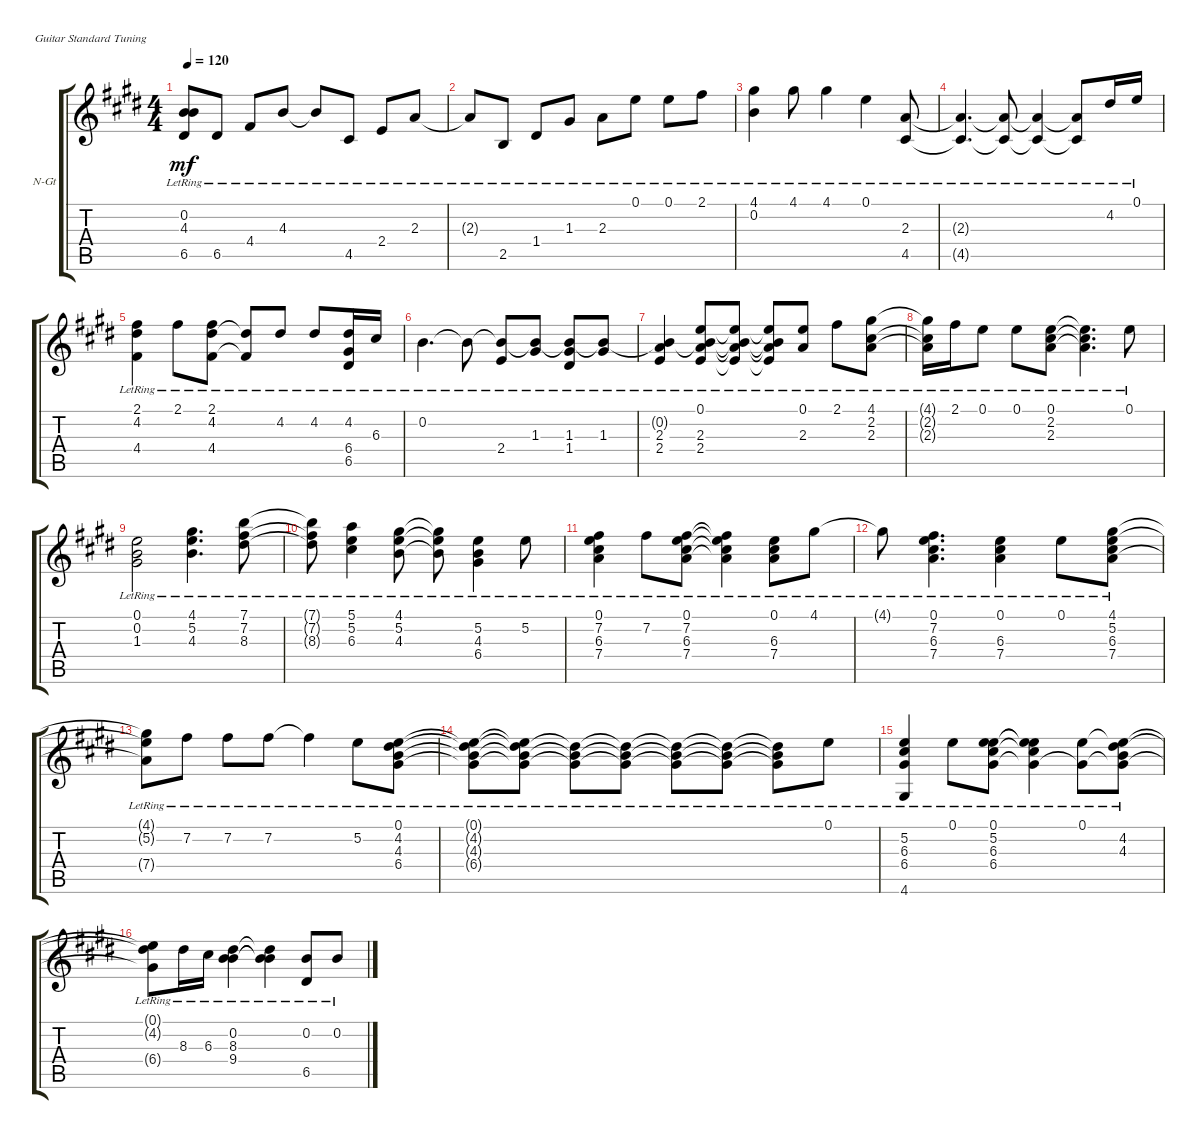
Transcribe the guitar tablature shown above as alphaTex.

\bracketExtendMode groupsimilarinstruments
\firstSystemTrackNameOrientation horizontal
\otherSystemsTrackNameOrientation horizontal
\track ("guitar standard" "N-Gt") {instrument acousticguitarnylon}
\staff {score tabs}
\tuning (E4 B3 G3 D3 A2 E2)
\ts (4 4)
\tempo 120
\clef g2
\ks e
(0.2{lr t} 4.3{lr t} 6.5{lr t}).8{dy mf} 6.5{lr}.8 4.4{lr}.8 4.3{lr}.8 4.3{lr t}.8 4.5{lr}.8 2.4{lr}.8 2.3{lr}.8 |
2.3{lr t}.8 2.5{lr}.8 1.4{lr}.8 1.3{lr}.8 2.3{lr}.8 0.1{lr}.8 0.1{lr}.8 2.1{lr}.8 |
(4.1{lr} 0.2{lr}).4 4.1{lr}.8 4.1{lr}.4 0.1{lr}.4 (2.3{lr} 4.5{lr}).8 |
(2.3{lr t} 4.5{lr t}).4{d} (2.3{lr t} 4.5{lr t}).8 (2.3{lr t} 4.5{lr t}).4 (2.3{lr t} 4.5{lr t}).8 4.2{lr}.16 0.1{lr}.16 |
(2.1{lr} 4.2{lr} 4.4{lr}).4 2.1{lr}.8 (2.1{lr} 4.2{lr} 4.4{lr}).8 (4.2{lr t} 4.4{lr t}).8 4.2{lr}.8 4.2{lr}.8 (4.2{lr} 6.4{lr} 6.5{lr}).16 6.3{lr}.16 |
0.2{lr}.4{d} 0.2{lr t}.8 (2.4{lr} 0.2{lr t}).8 (1.3{lr} 0.2{lr t}).8 (1.3{lr} 1.4{lr} 0.2{lr t}).8 (1.3{lr} 0.2{lr t}).8 |
(2.3{lr} 2.4{lr} 0.2{lr t}).4 (0.1{lr} 2.3{lr} 2.4{lr} 0.2{lr t}).8 (0.1{lr t} 0.2{lr t} 2.3{lr t} 2.4{lr t}).8 (0.1{lr t} 0.2{lr t} 2.3{lr t} 2.4{lr t}).8 (0.1{lr} 2.3{lr}).8 2.1{lr}.8 (4.1{lr} 2.2{lr} 2.3{lr}).8 |
(4.1{lr t} 2.2{lr t} 2.3{lr t}).16 2.1{lr}.16 0.1{lr}.8 0.1{lr}.8 (0.1{lr} 2.2{lr} 2.3{lr}).8 (0.1{lr t} 2.2{lr t} 2.3{lr t}).4{d} 0.1{lr}.8 |
(0.1{lr} 0.2{lr} 1.3{lr}).2 (4.1{lr} 5.2{lr} 4.3{lr}).4{d} (7.1{lr} 7.2{lr} 8.3{lr}).8 |
(7.1{lr t} 7.2{lr t} 8.3{lr t}).8 (5.1{lr} 5.2{lr} 6.3{lr}).4 (4.1{lr} 5.2{lr} 4.3{lr}).8 (4.1{lr t} 5.2{lr t} 4.3{lr t}).8 (5.2{lr} 4.3{lr} 6.4{lr}).4 5.2{lr}.8 |
(0.1{lr} 7.2{lr} 6.3{lr} 7.4{lr}).4 7.2{lr}.8 (0.1{lr} 7.2{lr} 6.3{lr} 7.4{lr}).8 (0.1{lr t} 7.2{lr t} 6.3{lr t} 7.4{lr t}).4 (0.1{lr} 6.3{lr} 7.4{lr}).8 4.1{lr}.8 |
4.1{lr t}.8 (0.1{lr} 7.2{lr} 6.3{lr} 7.4{lr}).4{d} (0.1{lr} 6.3{lr} 7.4{lr}).4 0.1{lr}.8 (4.1{lr} 5.2{lr} 6.3{lr} 7.4{lr}).8 |
(4.1{lr t} 5.2{lr t} 7.4{lr t}).8 7.2{lr}.8 7.2{lr}.8 7.2{lr}.8 7.2{lr t}.4 5.2{lr}.8 (0.1{lr} 4.2{lr} 4.3{lr} 6.4{lr}).8 |
(0.1{lr t} 4.2{lr t} 4.3{lr t} 6.4{lr t}).8 (0.1{lr t} 4.2{lr t} 4.3{lr t} 6.4{lr t}).8 (4.2{lr t} 4.3{lr t} 6.4{lr t}).8 (4.2{lr t} 4.3{lr t} 6.4{lr t}).8 (4.2{lr t} 4.3{lr t} 6.4{lr t}).8 (4.2{lr t} 4.3{lr t} 6.4{lr t}).8 (4.2{lr t} 4.3{lr t} 6.4{lr t}).8 0.1{lr}.8 |
(5.2{lr} 6.3{lr} 6.4{lr} 4.6{lr}).4 0.1{lr}.8 (0.1{lr} 5.2{lr} 6.3{lr} 6.4{lr}).8 (0.1{lr t} 5.2{lr t} 6.3{lr t} 6.4{lr t}).4 (0.1{lr} 6.4{lr t}).8 (4.2{lr} 4.3{lr} 0.1{lr t} 6.4{lr t}).8 |
(0.1{lr t} 4.2{lr t} 6.4{lr t}).8 8.3{lr}.16 6.3{lr}.16 (0.2{lr} 8.3{lr} 9.4{lr}).4 (0.2{lr t} 8.3{lr t} 9.4{lr t}).4 (0.2{lr} 6.5{lr}).8 0.2{lr}.8
